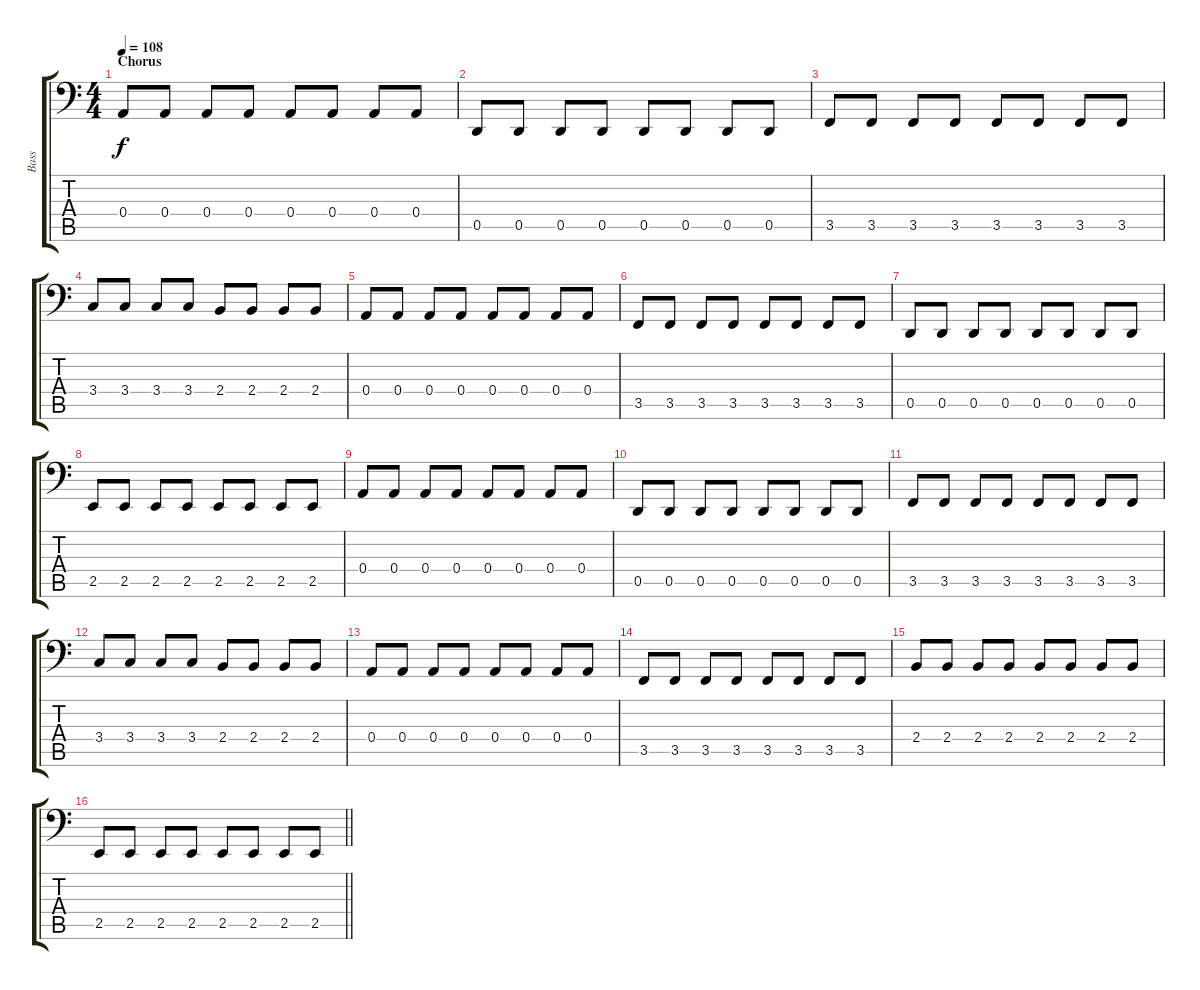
\track ("Bass" "Bass") {instrument electricbassfinger}
\staff {score tabs}
\tuning (C3 G2 D2 A1 D1 A0) {hide}
\ts (4 4)
\section ("" "Chorus")
\tempo 108
\clef f4
\ks c
0.4.8{dy f} 0.4.8 0.4.8 0.4.8 0.4.8 0.4.8 0.4.8 0.4.8 |
0.5.8 0.5.8 0.5.8 0.5.8 0.5.8 0.5.8 0.5.8 0.5.8 |
3.5.8 3.5.8 3.5.8 3.5.8 3.5.8 3.5.8 3.5.8 3.5.8 |
3.4.8 3.4.8 3.4.8 3.4.8 2.4.8 2.4.8 2.4.8 2.4.8 |
0.4.8 0.4.8 0.4.8 0.4.8 0.4.8 0.4.8 0.4.8 0.4.8 |
3.5.8 3.5.8 3.5.8 3.5.8 3.5.8 3.5.8 3.5.8 3.5.8 |
0.5.8 0.5.8 0.5.8 0.5.8 0.5.8 0.5.8 0.5.8 0.5.8 |
2.5.8 2.5.8 2.5.8 2.5.8 2.5.8 2.5.8 2.5.8 2.5.8 |
0.4.8 0.4.8 0.4.8 0.4.8 0.4.8 0.4.8 0.4.8 0.4.8 |
0.5.8 0.5.8 0.5.8 0.5.8 0.5.8 0.5.8 0.5.8 0.5.8 |
3.5.8 3.5.8 3.5.8 3.5.8 3.5.8 3.5.8 3.5.8 3.5.8 |
3.4.8 3.4.8 3.4.8 3.4.8 2.4.8 2.4.8 2.4.8 2.4.8 |
0.4.8 0.4.8 0.4.8 0.4.8 0.4.8 0.4.8 0.4.8 0.4.8 |
3.5.8 3.5.8 3.5.8 3.5.8 3.5.8 3.5.8 3.5.8 3.5.8 |
2.4.8 2.4.8 2.4.8 2.4.8 2.4.8 2.4.8 2.4.8 2.4.8 |
\barLineRight lightlight
2.5.8 2.5.8 2.5.8 2.5.8 2.5.8 2.5.8 2.5.8 2.5.8
